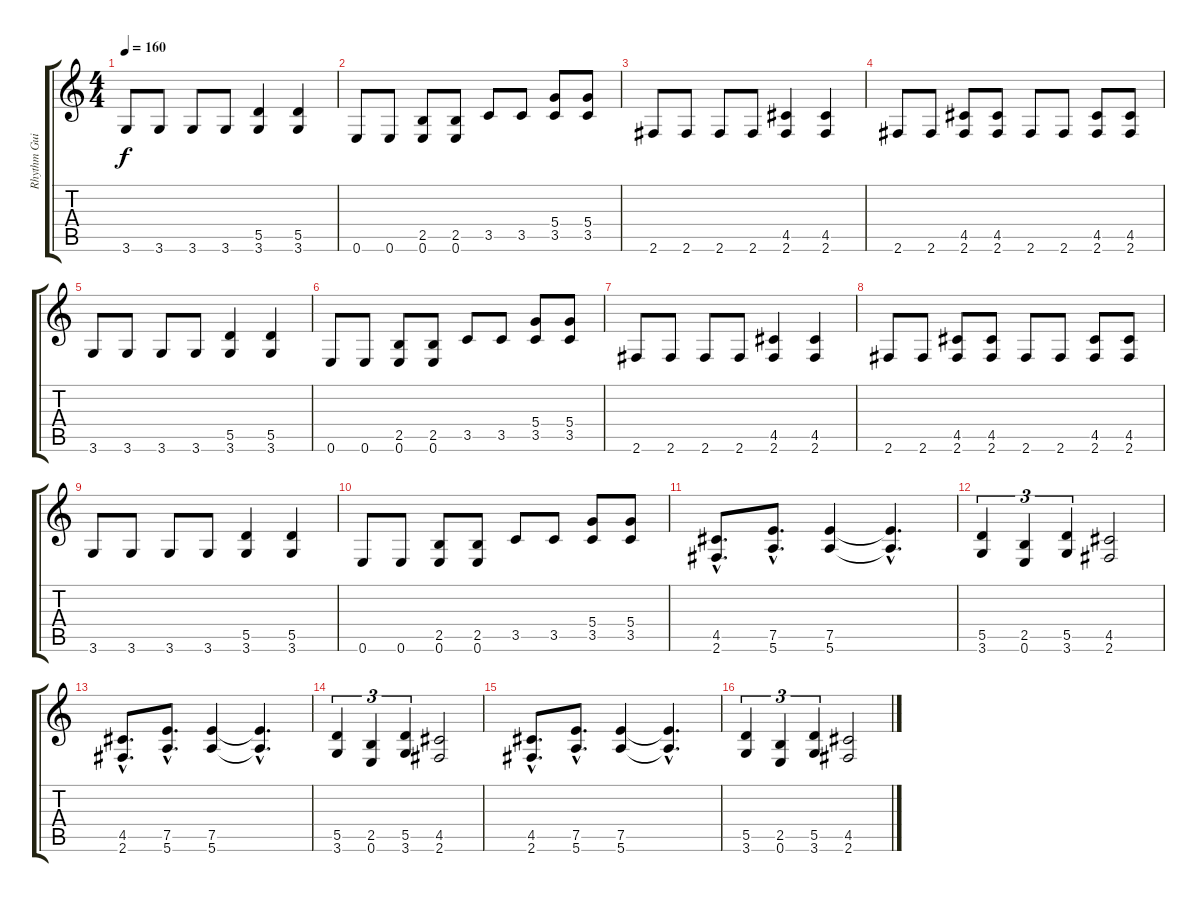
\track ("Rhythm Guitar" "Rhythm Gui") {instrument distortionguitar}
\staff {score tabs}
\tuning (E4 B3 G3 D3 A2 E2) {hide}
\ts (4 4)
\tempo 160
\clef g2
\ks c
3.6.8{dy f} 3.6.8 3.6.8 3.6.8 (5.5 3.6).4 (5.5 3.6).4 |
0.6.8 0.6.8 (2.5 0.6).8 (2.5 0.6).8 3.5.8 3.5.8 (5.4 3.5).8 (5.4 3.5).8 |
2.6.8 2.6.8 2.6.8 2.6.8 (4.5 2.6).4 (4.5 2.6).4 |
2.6.8 2.6.8 (4.5 2.6).8 (4.5 2.6).8 2.6.8 2.6.8 (4.5 2.6).8 (4.5 2.6).8 |
3.6.8 3.6.8 3.6.8 3.6.8 (5.5 3.6).4 (5.5 3.6).4 |
0.6.8 0.6.8 (2.5 0.6).8 (2.5 0.6).8 3.5.8 3.5.8 (5.4 3.5).8 (5.4 3.5).8 |
2.6.8 2.6.8 2.6.8 2.6.8 (4.5 2.6).4 (4.5 2.6).4 |
2.6.8 2.6.8 (4.5 2.6).8 (4.5 2.6).8 2.6.8 2.6.8 (4.5 2.6).8 (4.5 2.6).8 |
3.6.8 3.6.8 3.6.8 3.6.8 (5.5 3.6).4 (5.5 3.6).4 |
0.6.8 0.6.8 (2.5 0.6).8 (2.5 0.6).8 3.5.8 3.5.8 (5.4 3.5).8 (5.4 3.5).8 |
(4.5{hac} 2.6{hac}).8{d} (7.5{hac} 5.6{hac}).8{d} (7.5 5.6).4 (7.5{hac t} 5.6{hac t}).4{d} |
(5.5 3.6).4{tu (3 2)} (2.5 0.6).4{tu (3 2)} (5.5 3.6).4{tu (3 2)} (4.5 2.6).2 |
(4.5{hac} 2.6{hac}).8{d} (7.5{hac} 5.6{hac}).8{d} (7.5 5.6).4 (7.5{hac t} 5.6{hac t}).4{d} |
(5.5 3.6).4{tu (3 2)} (2.5 0.6).4{tu (3 2)} (5.5 3.6).4{tu (3 2)} (4.5 2.6).2 |
(4.5{hac} 2.6{hac}).8{d} (7.5{hac} 5.6{hac}).8{d} (7.5 5.6).4 (7.5{hac t} 5.6{hac t}).4{d} |
(5.5 3.6).4{tu (3 2)} (2.5 0.6).4{tu (3 2)} (5.5 3.6).4{tu (3 2)} (4.5 2.6).2
